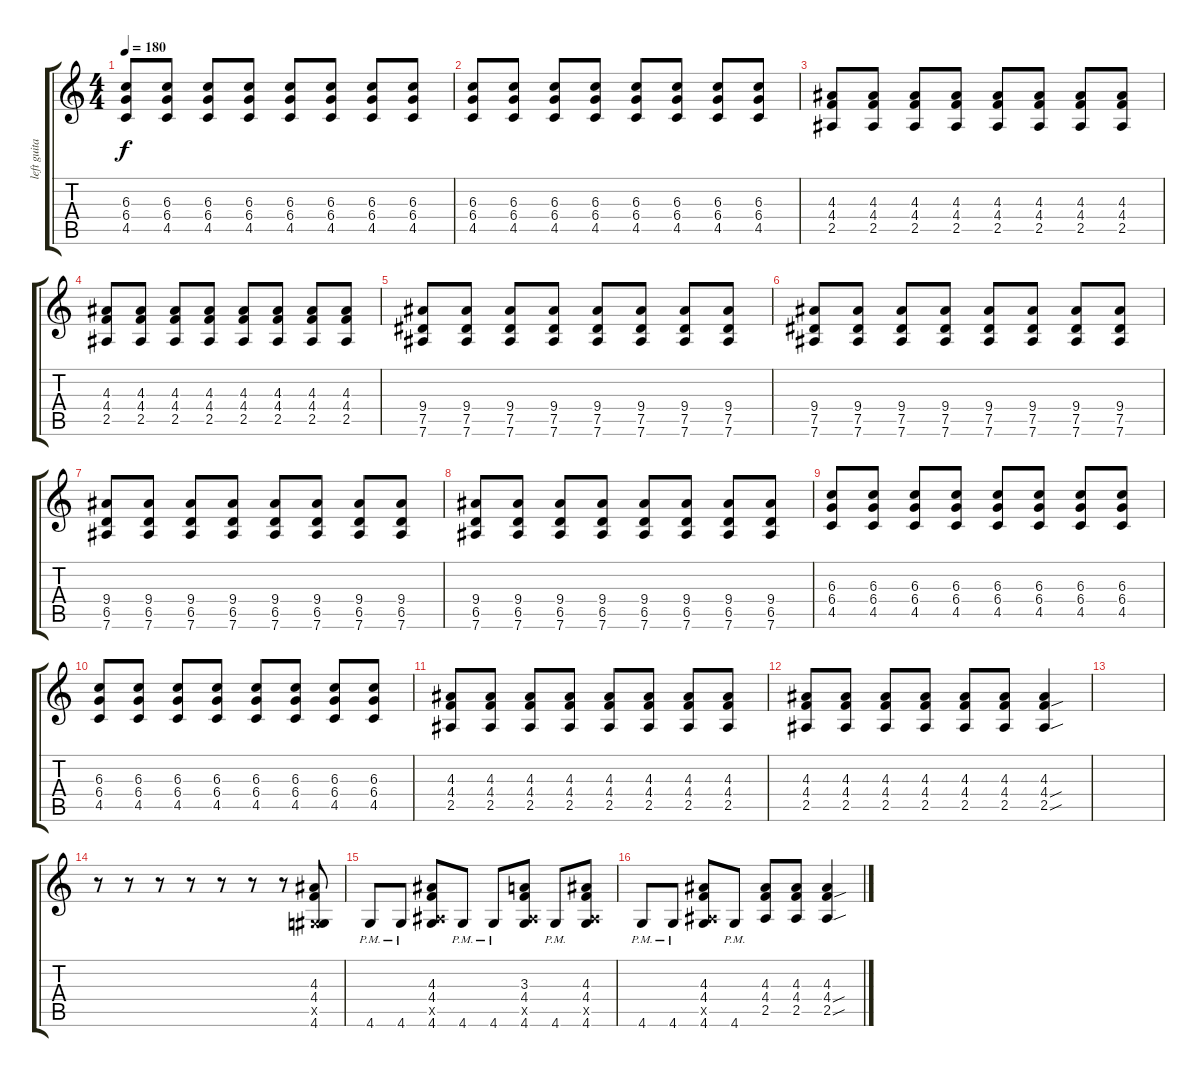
\track ("left guitar" "left guita") {instrument overdrivenguitar}
\staff {score tabs}
\tuning (Eb4 Bb3 Gb3 Db3 Ab2 Eb2) {hide}
\ts (4 4)
\tempo 180
\clef g2
\ks c
(6.3 6.4 4.5).8{dy f} (6.3 6.4 4.5).8 (6.3 6.4 4.5).8 (6.3 6.4 4.5).8 (6.3 6.4 4.5).8 (6.3 6.4 4.5).8 (6.3 6.4 4.5).8 (6.3 6.4 4.5).8 |
(6.3 6.4 4.5).8 (6.3 6.4 4.5).8 (6.3 6.4 4.5).8 (6.3 6.4 4.5).8 (6.3 6.4 4.5).8 (6.3 6.4 4.5).8 (6.3 6.4 4.5).8 (6.3 6.4 4.5).8 |
(4.3 4.4 2.5).8 (4.3 4.4 2.5).8 (4.3 4.4 2.5).8 (4.3 4.4 2.5).8 (4.3 4.4 2.5).8 (4.3 4.4 2.5).8 (4.3 4.4 2.5).8 (4.3 4.4 2.5).8 |
(4.3 4.4 2.5).8 (4.3 4.4 2.5).8 (4.3 4.4 2.5).8 (4.3 4.4 2.5).8 (4.3 4.4 2.5).8 (4.3 4.4 2.5).8 (4.3 4.4 2.5).8 (4.3 4.4 2.5).8 |
(9.4 7.5 7.6).8 (9.4 7.5 7.6).8 (9.4 7.5 7.6).8 (9.4 7.5 7.6).8 (9.4 7.5 7.6).8 (9.4 7.5 7.6).8 (9.4 7.5 7.6).8 (9.4 7.5 7.6).8 |
(9.4 7.5 7.6).8 (9.4 7.5 7.6).8 (9.4 7.5 7.6).8 (9.4 7.5 7.6).8 (9.4 7.5 7.6).8 (9.4 7.5 7.6).8 (9.4 7.5 7.6).8 (9.4 7.5 7.6).8 |
(9.4 6.5 7.6).8 (9.4 6.5 7.6).8 (9.4 6.5 7.6).8 (9.4 6.5 7.6).8 (9.4 6.5 7.6).8 (9.4 6.5 7.6).8 (9.4 6.5 7.6).8 (9.4 6.5 7.6).8 |
(9.4 6.5 7.6).8 (9.4 6.5 7.6).8 (9.4 6.5 7.6).8 (9.4 6.5 7.6).8 (9.4 6.5 7.6).8 (9.4 6.5 7.6).8 (9.4 6.5 7.6).8 (9.4 6.5 7.6).8 |
(6.3 6.4 4.5).8 (6.3 6.4 4.5).8 (6.3 6.4 4.5).8 (6.3 6.4 4.5).8 (6.3 6.4 4.5).8 (6.3 6.4 4.5).8 (6.3 6.4 4.5).8 (6.3 6.4 4.5).8 |
(6.3 6.4 4.5).8 (6.3 6.4 4.5).8 (6.3 6.4 4.5).8 (6.3 6.4 4.5).8 (6.3 6.4 4.5).8 (6.3 6.4 4.5).8 (6.3 6.4 4.5).8 (6.3 6.4 4.5).8 |
(4.3 4.4 2.5).8 (4.3 4.4 2.5).8 (4.3 4.4 2.5).8 (4.3 4.4 2.5).8 (4.3 4.4 2.5).8 (4.3 4.4 2.5).8 (4.3 4.4 2.5).8 (4.3 4.4 2.5).8 |
(4.3 4.4 2.5).8 (4.3 4.4 2.5).8 (4.3 4.4 2.5).8 (4.3 4.4 2.5).8 (4.3 4.4 2.5).8 (4.3 4.4 2.5).8 (4.3 4.4{sou} 2.5{sou}).4 |
|
r.8 r.8 r.8 r.8 r.8 r.8 r.8 (4.3 4.4 0.5{x} 4.6).8 |
4.6{pm}.8 4.6{pm}.8 (4.3 4.4 2.5{x} 4.6).8 4.6{pm}.8 4.6{pm}.8 (3.3 4.4 2.5{x} 4.6).8 4.6{pm}.8 (4.3 4.4 2.5{x} 4.6).8 |
4.6{pm}.8 4.6{pm}.8 (4.3 4.4 2.5{x} 4.6).8 4.6{pm}.8 (4.3 4.4 2.5).8 (4.3 4.4 2.5).8 (4.3 4.4{sou} 2.5{sou}).4
